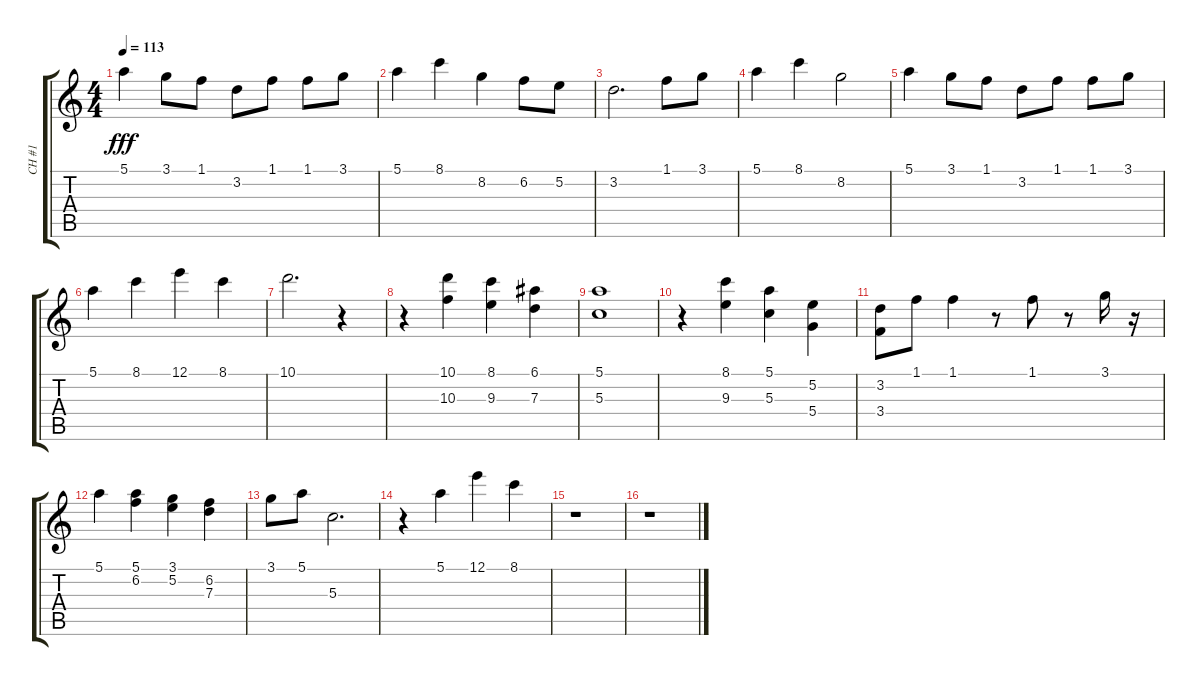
\track ("CH #1" "CH #1") {instrument electricbasspick}
\staff {score tabs}
\tuning (E4 B3 G3 D3 A2 E2) {hide}
\ts (4 4)
\tempo 113
\clef g2
\ks c
5.1.4{dy fff} 3.1.8 1.1.8 3.2.8 1.1.8 1.1.8 3.1.8 |
5.1.4 8.1.4 8.2.4 6.2.8 5.2.8 |
3.2.2{d} 1.1.8 3.1.8 |
5.1.4 8.1.4 8.2.2 |
5.1.4 3.1.8 1.1.8 3.2.8 1.1.8 1.1.8 3.1.8 |
5.1.4 8.1.4 12.1.4 8.1.4 |
10.1.2{d} r.4 |
r.4 (10.1 10.3).4 (8.1 9.3).4 (6.1 7.3).4 |
(5.1 5.3).1 |
r.4 (8.1 9.3).4 (5.1 5.3).4 (5.2 5.4).4 |
(3.2 3.4).8 1.1.8 1.1.4 r.8 1.1.8 r.8 3.1.16 r.16 |
5.1.4 (5.1 6.2).4 (3.1 5.2).4 (6.2 7.3).4 |
3.1.8 5.1.8 5.3.2{d} |
r.4 5.1.4 12.1.4 8.1.4 |
r.1 |
r.1
